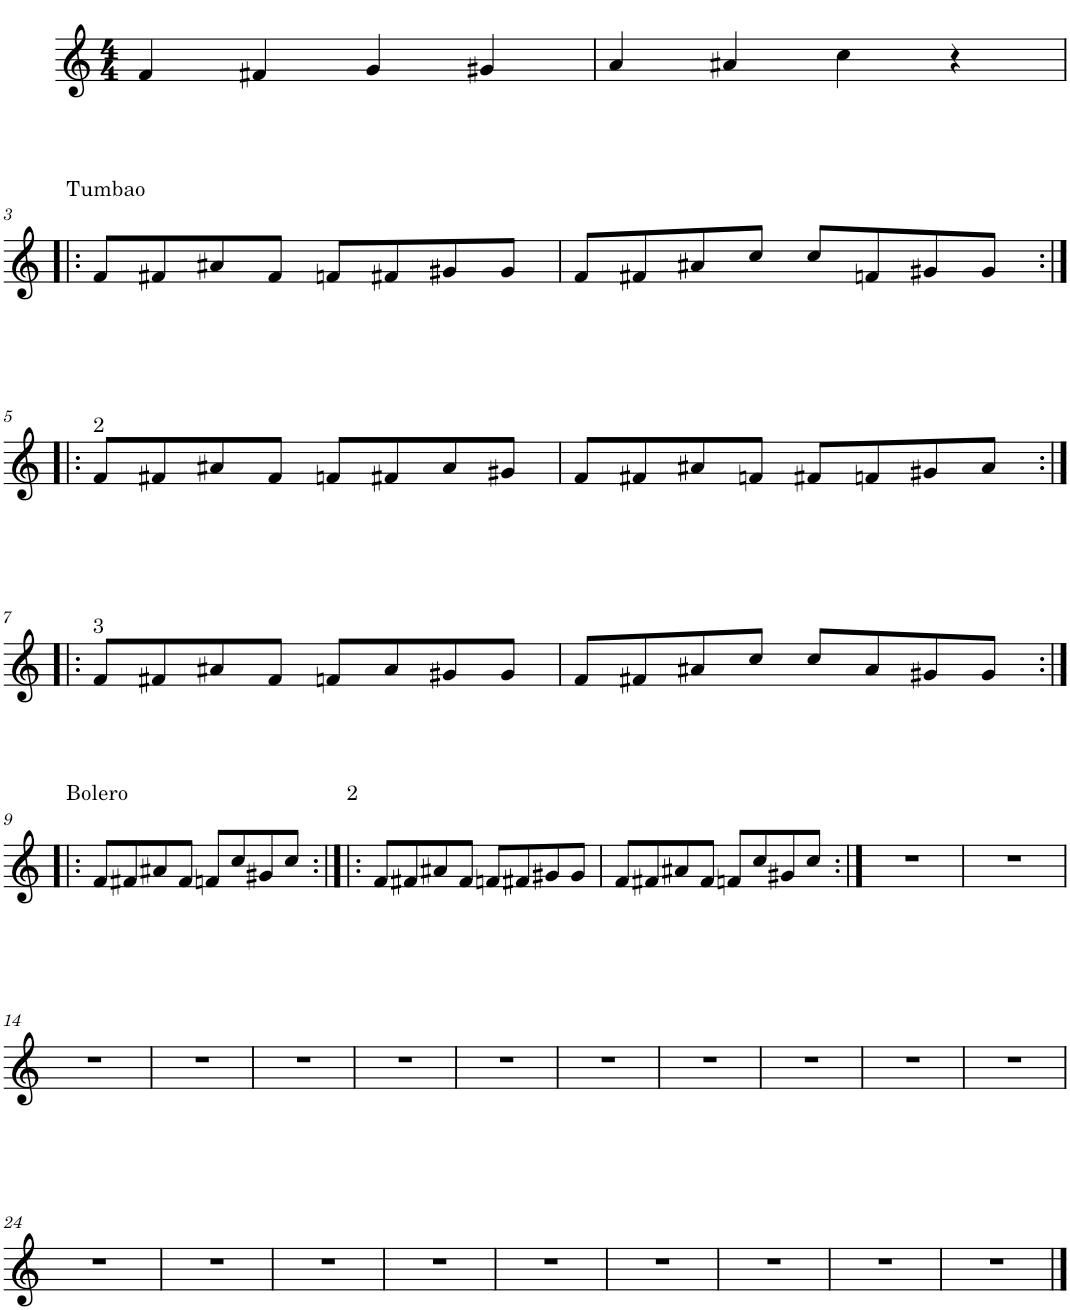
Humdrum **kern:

**kern
*part1
*staff1
*I"Voice
*I'Vo.
*clefG2
*k[]
*M4/4
=1
4f/
4f#X/
4g/
4g#X/
=2
4a/
4a#X/
4cc\
4r
!!LO:LB:g=z
=3!|:
!LO:TX:a:t=Tumbao
8f/L
8f#X/
8a#X/
8f#/J
8fn/L
8f#X/
8g#X/
8g#/J
=4
8f/L
8f#X/
8a#X/
8cc/J
8cc/L
8fn/
8g#X/
8g#/J
!!LO:LB:g=z
=5:|!|:
!LO:TX:a:t=2
8f/L
8f#X/
8a#X/
8f#/J
8fn/L
8f#X/
8a#/
8g#X/J
=6
8f/L
8f#X/
8a#X/
8fn/J
8f#X/L
8fn/
8g#X/
8a#/J
!!LO:LB:g=z
=7:|!|:
!LO:TX:a:t=3
8f/L
8f#X/
8a#X/
8f#/J
8fn/L
8a#/
8g#X/
8g#/J
=8
8f/L
8f#X/
8a#X/
8cc/J
8cc/L
8a#/
8g#X/
8g#/J
!!LO:LB:g=z
=9:|!|:
!LO:TX:a:t=Bolero
8f/L
8f#X/
8a#X/
8f#/J
8fn/L
8cc/
8g#X/
8cc/J
=10:|!|:
!LO:TX:a:t=2
8f/L
8f#X/
8a#X/
8f#/J
8fn/L
8f#X/
8g#X/
8g#/J
=11
8f/L
8f#X/
8a#X/
8f#/J
8fn/L
8cc/
8g#X/
8cc/J
=12:|!
1r
=13
1r
!!LO:LB:g=z
=14
1r
=15
1r
=16
1r
=17
1r
=18
1r
=19
1r
=20
1r
=21
1r
=22
1r
=23
1r
!!LO:LB:g=z
=24
1r
=25
1r
=26
1r
=27
1r
=28
1r
=29
1r
=30
1r
=31
1r
=32
1r
==
*-
